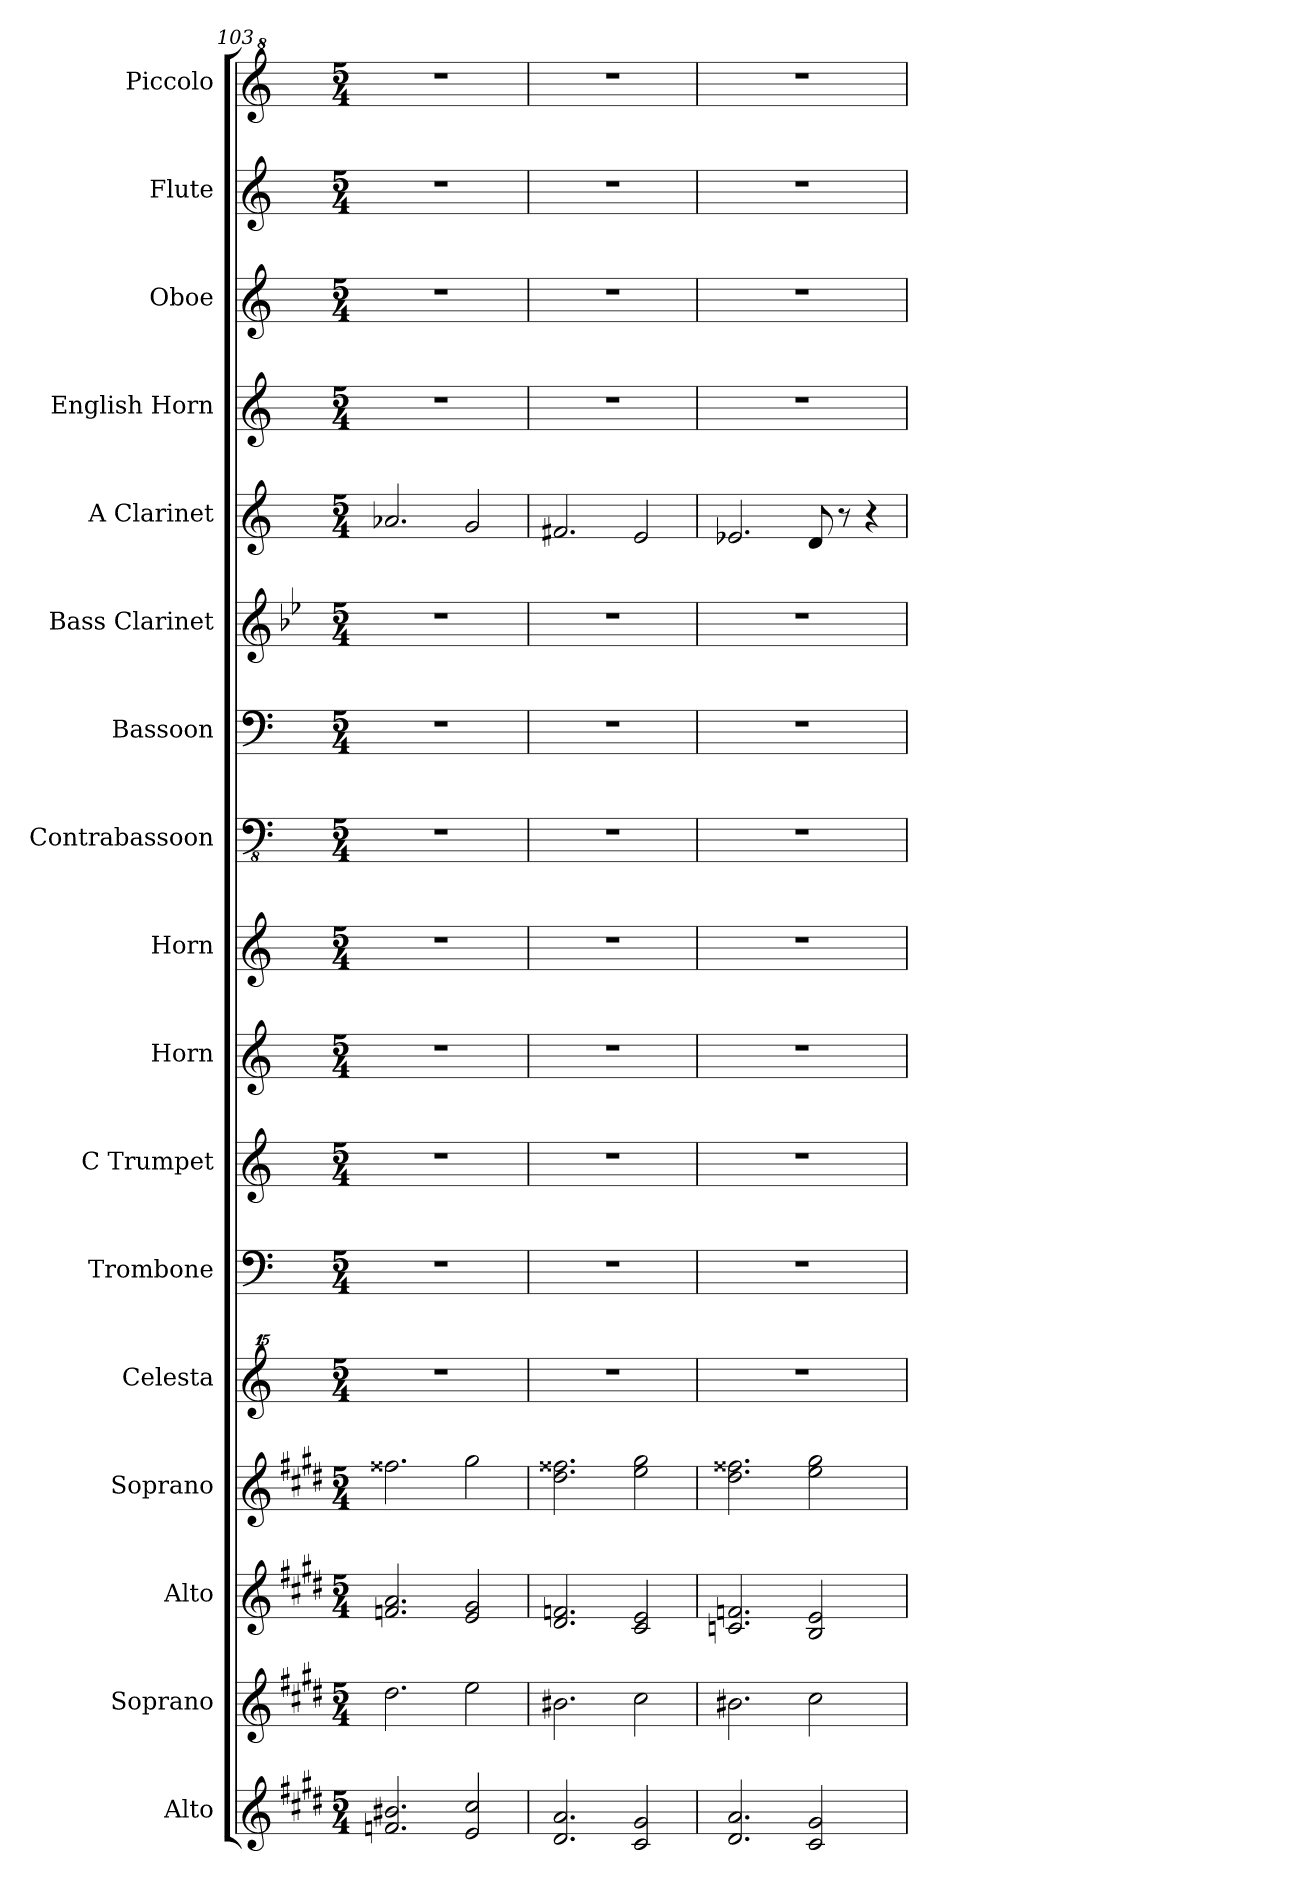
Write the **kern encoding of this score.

**kern	**kern	**kern	**kern	**kern	**kern	**kern	**kern	**kern	**kern	**kern	**kern	**kern	**kern	**kern	**kern	**kern
*part17	*part16	*part15	*part14	*part13	*part12	*part11	*part10	*part9	*part8	*part7	*part6	*part5	*part4	*part3	*part2	*part1
*staff17	*staff16	*staff15	*staff14	*staff13	*staff12	*staff11	*staff10	*staff9	*staff8	*staff7	*staff6	*staff5	*staff4	*staff3	*staff2	*staff1
*I"Alto	*I"Soprano	*I"Alto	*I"Soprano	*I"Celesta	*I"Trombone	*I"C Trumpet	*I"Horn	*I"Horn	*I"Contrabassoon	*I"Bassoon	*I"Bass Clarinet	*I"A Clarinet	*I"English Horn	*I"Oboe	*I"Flute	*I"Piccolo
*I'A.	*I'S.	*I'A.	*I'S.	*I'Cel.	*I'Trb.	*I'C Tpt.	*I'Hn.	*I'Hn.	*I'Cbsn.	*I'Bsn.	*I'B. Cl.	*I'A Cl.	*I'E. Hn.	*I'Ob.	*I'Fl.	*I'Picc.
*clefG2	*clefG2	*clefG2	*clefG2	*clefG^^2	*clefF4	*clefG2	*clefG2	*clefG2	*clefFv4	*clefF4	*clefG2	*clefG2	*clefG2	*clefG2	*clefG2	*clefG^2
*	*	*	*	*	*	*	*ITrd4c7	*ITrd4c7	*ITrd7c12	*	*ITrd8c14	*ITrd2c3	*ITrd4c7	*	*	*ITrd-7c-12
*k[f#c#g#d#]	*k[f#c#g#d#]	*k[f#c#g#d#]	*k[f#c#g#d#]	*k[]	*k[]	*k[]	*k[b-]	*k[b-]	*k[]	*k[]	*k[b-e-]	*k[f#c#g#]	*k[b-]	*k[]	*k[]	*k[]
*E:	*E:	*E:	*E:	*C:	*C:	*C:	*F:	*F:	*C:	*C:	*B-:	*A:	*F:	*C:	*C:	*C:
*M5/4	*M5/4	*M5/4	*M5/4	*M5/4	*M5/4	*M5/4	*M5/4	*M5/4	*M5/4	*M5/4	*M5/4	*M5/4	*M5/4	*M5/4	*M5/4	*M5/4
=103	=103	=103	=103	=103	=103	=103	=103	=103	=103	=103	=103	=103	=103	=103	=103	=103
2.fn/ 2.b#X/	2.dd#\	2.fn/ 2.a/	2.ff##X\	4%5r	4%5r	4%5r	4%5r	4%5r	4%5r	4%5r	4%5r	2.fn/	4%5r	4%5r	4%5r	4%5r
2e/ 2cc#/	2ee\	2e/ 2g#/	2gg#\	.	.	.	.	.	.	.	.	2e/	.	.	.	.
=104	=104	=104	=104	=104	=104	=104	=104	=104	=104	=104	=104	=104	=104	=104	=104	=104
2.d#/ 2.a/	2.b#X\	2.d#/ 2.fn/	2.dd#\ 2.ff##X\	4%5r	4%5r	4%5r	4%5r	4%5r	4%5r	4%5r	4%5r	2.d#X/	4%5r	4%5r	4%5r	4%5r
2c#/ 2g#/	2cc#\	2c#/ 2e/	2ee\ 2gg#\	.	.	.	.	.	.	.	.	2c#/	.	.	.	.
=105	=105	=105	=105	=105	=105	=105	=105	=105	=105	=105	=105	=105	=105	=105	=105	=105
2.d#/ 2.a/	2.b#X\	2.cn/ 2.fn/	2.dd#\ 2.ff##X\	4%5r	4%5r	4%5r	4%5r	4%5r	4%5r	4%5r	4%5r	2.cn/	4%5r	4%5r	4%5r	4%5r
2c#/ 2g#/	2cc#\	2B/ 2e/	2ee\ 2gg#\	.	.	.	.	.	.	.	.	8B/	.	.	.	.
.	.	.	.	.	.	.	.	.	.	.	.	8r	.	.	.	.
.	.	.	.	.	.	.	.	.	.	.	.	4r	.	.	.	.
=	=	=	=	=	=	=	=	=	=	=	=	=	=	=	=	=
*-	*-	*-	*-	*-	*-	*-	*-	*-	*-	*-	*-	*-	*-	*-	*-	*-
